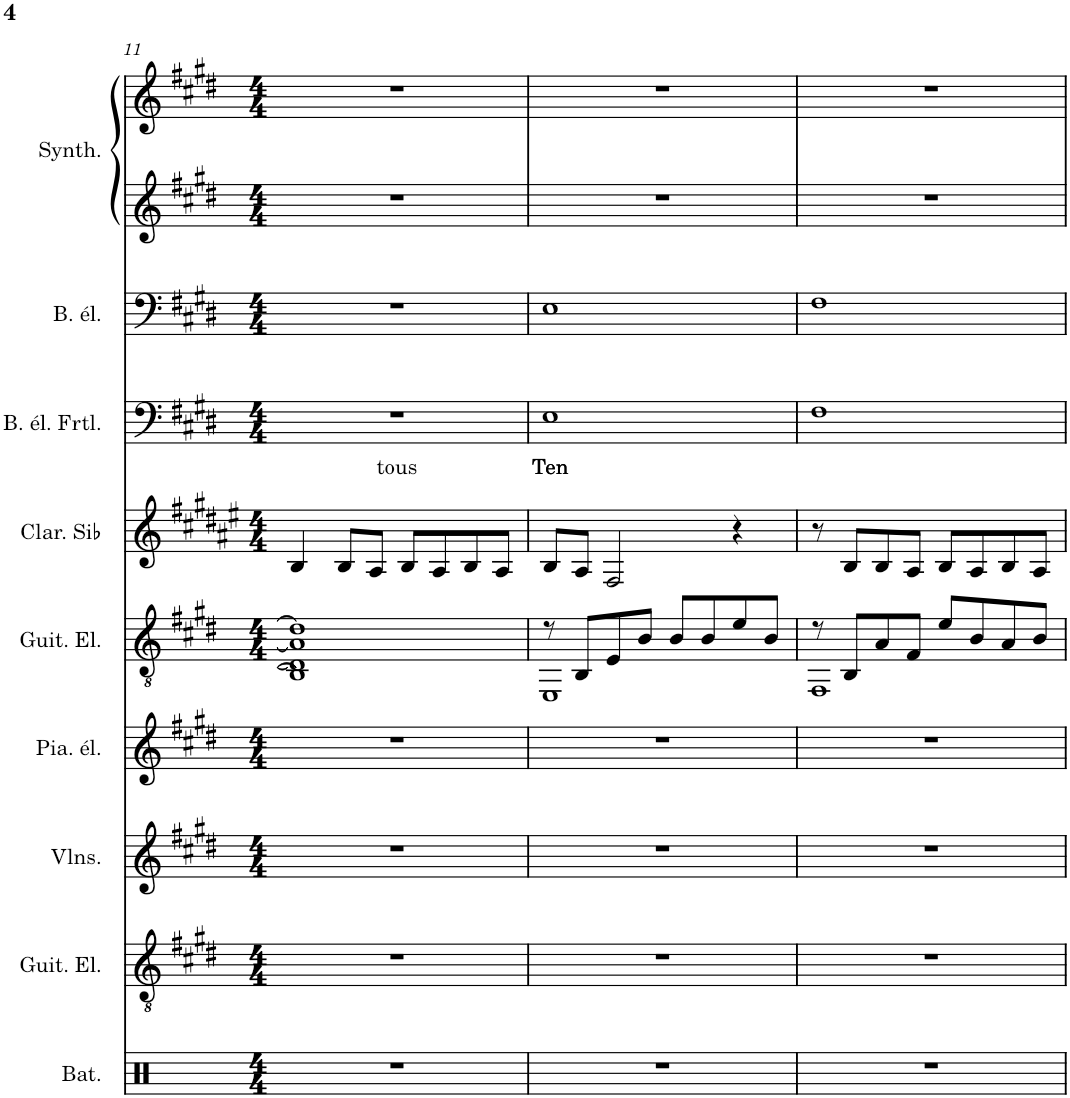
**kern	**kern	**kern	**kern	**kern	**kern	**kern	**text	**kern	**kern	**kern
*part9	*part8	*part7	*part6	*part5	*part4	*part3	*part3	*part2	*part1	*part1
*staff10	*staff9	*staff8	*staff7	*staff6	*staff5	*staff4	*staff4	*staff3	*staff2	*staff1
*I"Batterie	*I"Guitare électrique	*I"Violons	*I"Piano électrique	*I"Guitare électrique	*I"Clarinette en Sib	*I"Basse électrique fretless	*	*I"Basse électrique à 5 cordes	*I"Synthétiseur d'effets	*
*I'Bat.	*I'Guit. El.	*I'Vlns.	*I'Pia. él.	*I'Guit. El.	*I'Clar. Sib	*I'B. él. Frtl.	*	*I'B. él.	*I'Synth.	*
!!LO:PB:g=z
*clefX	*clefGv2	*clefG2	*clefG2	*clefGv2	*clefG2	*clefF4	*	*clefF4	*clefG2	*clefG2
*	*	*	*	*	*Trd1c2	*Trd7c12	*	*Trd7c12	*	*
*k[]	*k[f#c#g#d#]	*k[f#c#g#d#]	*k[f#c#g#d#]	*k[f#c#g#d#]	*k[f#c#g#d#a#e#]	*k[f#c#g#d#]	*	*k[f#c#g#d#]	*k[f#c#g#d#]	*k[f#c#g#d#]
*M4/4	*M4/4	*M4/4	*M4/4	*M4/4	*M4/4	*M4/4	*	*M4/4	*M4/4	*M4/4
=11	=11	=11	=11	=11	=11	=11	=11	=11	=11	=11
*	*	*	*	*^	*	*	*	*	*	*
*	*	*	*	*	*^	*	*	*	*	*	*
!	!	!	!	!	!	!	!	!	!LO:LY:b	!	!	!
1r	1r	1r	1r	1d#]	1D#] 1A]	1BB]	4B/	1r	tous	1r	1r	1r
.	.	.	.	.	.	.	8B/L	.	.	.	.	.
.	.	.	.	.	.	.	8A#/J	.	.	.	.	.
.	.	.	.	.	.	.	8B/L	.	.	.	.	.
.	.	.	.	.	.	.	8A#/	.	.	.	.	.
.	.	.	.	.	.	.	8B/	.	.	.	.	.
.	.	.	.	.	.	.	8A#/J	.	.	.	.	.
*	*	*	*	*	*v	*v	*	*	*	*	*	*
=12	=12	=12	=12	=12	=12	=12	=12	=12	=12	=12	=12
!	!	!	!	!	!	!	!	!LO:LY:b	!	!	!
1r	1r	1r	1r	8r	1EE	8B/L	1E	Ten	1E	1r	1r
.	.	.	.	8BB/L	.	8A#/J	.	.	.	.	.
.	.	.	.	8E/	.	2F#/	.	.	.	.	.
.	.	.	.	8B/J	.	.	.	.	.	.	.
.	.	.	.	8B/L	.	.	.	.	.	.	.
.	.	.	.	8B/	.	.	.	.	.	.	.
.	.	.	.	8e/	.	4r	.	.	.	.	.
.	.	.	.	8B/J	.	.	.	.	.	.	.
=13	=13	=13	=13	=13	=13	=13	=13	=13	=13	=13	=13
1r	1r	1r	1r	8r	1FF#	8r	1F#	.	1F#	1r	1r
.	.	.	.	8BB/L	.	8B/L	.	.	.	.	.
.	.	.	.	8A/	.	8B/	.	.	.	.	.
.	.	.	.	8F#/J	.	8A#/J	.	.	.	.	.
.	.	.	.	8e/L	.	8B/L	.	.	.	.	.
.	.	.	.	8B/	.	8A#/	.	.	.	.	.
.	.	.	.	8A/	.	8B/	.	.	.	.	.
.	.	.	.	8B/J	.	8A#/J	.	.	.	.	.
*	*	*	*	*v	*v	*	*	*	*	*	*
=	=	=	=	=	=	=	=	=	=	=
*-	*-	*-	*-	*-	*-	*-	*-	*-	*-	*-
